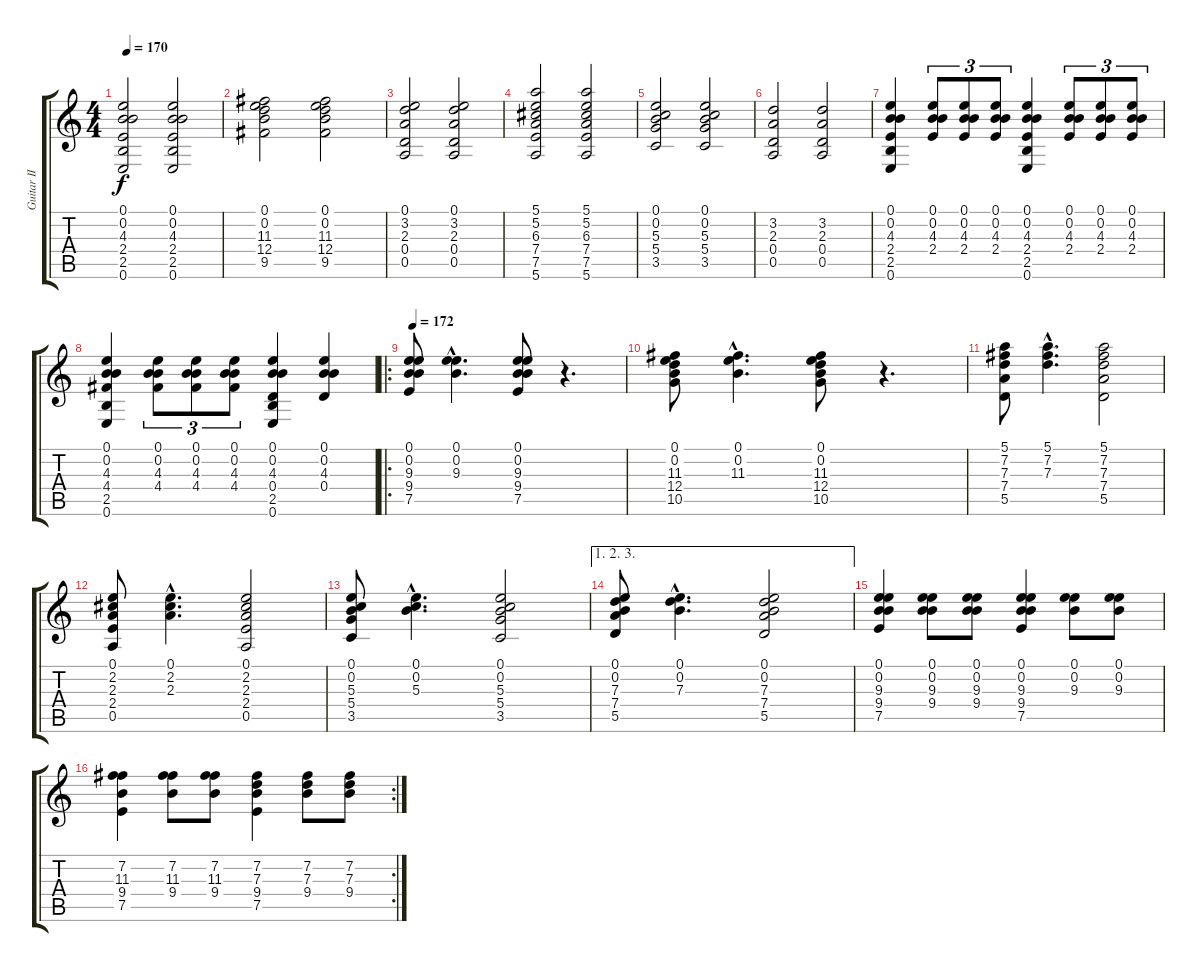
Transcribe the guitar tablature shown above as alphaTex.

\track ("Guitar II" "Guitar II") {instrument acousticguitarsteel}
\staff {score tabs}
\tuning (E4 B3 G3 D3 A2 E2) {hide}
\ts (4 4)
\tempo 170
\clef g2
\ks c
(0.1 0.2 4.3 2.4 2.5 0.6).2{dy f} (0.1 0.2 4.3 2.4 2.5 0.6).2 |
(0.1 0.2 11.3 12.4 9.5).2 (0.1 0.2 11.3 12.4 9.5).2 |
(0.1 3.2 2.3 0.4 0.5).2 (0.1 3.2 2.3 0.4 0.5).2 |
(5.1 5.2 6.3 7.4 7.5 5.6).2 (5.1 5.2 6.3 7.4 7.5 5.6).2 |
(0.1 0.2 5.3 5.4 3.5).2 (0.1 0.2 5.3 5.4 3.5).2 |
(3.2 2.3 0.4 0.5).2 (3.2 2.3 0.4 0.5).2 |
(0.1 0.2 4.3 2.4 2.5 0.6).4 (0.1 0.2 4.3 2.4).8{tu (3 2)} (0.1 0.2 4.3 2.4).8{tu (3 2)} (0.1 0.2 4.3 2.4).8{tu (3 2)} (0.1 0.2 4.3 2.4 2.5 0.6).4 (0.1 0.2 4.3 2.4).8{tu (3 2)} (0.1 0.2 4.3 2.4).8{tu (3 2)} (0.1 0.2 4.3 2.4).8{tu (3 2)} |
(0.1 0.2 4.3 4.4 2.5 0.6).4 (0.1 0.2 4.3 4.4).8{tu (3 2)} (0.1 0.2 4.3 4.4).8{tu (3 2)} (0.1 0.2 4.3 4.4).8{tu (3 2)} (0.1 0.2 4.3 0.4 2.5 0.6).4 (0.1 0.2 4.3 0.4).4 |
\ro
\tempo 172
(0.1 0.2 9.3 9.4 7.5).8 (0.1{hac} 0.2{hac} 9.3{hac}).4{d} (0.1 0.2 9.3 9.4 7.5).8 r.4{d} |
(0.1 0.2 11.3 12.4 10.5).8 (0.1{hac} 0.2{hac} 11.3{hac}).4{d} (0.1 0.2 11.3 12.4 10.5).8 r.4{d} |
(5.1 7.2 7.3 7.4 5.5).8 (5.1{hac} 7.2{hac} 7.3{hac}).4{d} (5.1 7.2 7.3 7.4 5.5).2 |
(0.1 2.2 2.3 2.4 0.5).8 (0.1{hac} 2.2{hac} 2.3{hac}).4{d} (0.1 2.2 2.3 2.4 0.5).2 |
(0.1 0.2 5.3 5.4 3.5).8 (0.1{hac} 0.2{hac} 5.3{hac}).4{d} (0.1 0.2 5.3 5.4 3.5).2 |
\ae (1 2 3)
(0.1 0.2 7.3 7.4 5.5).8 (0.1{hac} 0.2{hac} 7.3{hac}).4{d} (0.1 0.2 7.3 7.4 5.5).2 |
(0.1 0.2 9.3 9.4 7.5).4 (0.1 0.2 9.3 9.4).8 (0.1 0.2 9.3 9.4).8 (0.1 0.2 9.3 9.4 7.5).4 (0.1 0.2 9.3).8 (0.1 0.2 9.3).8 |
\rc 2
(7.2 11.3 9.4 7.5).4 (7.2 11.3 9.4).8 (7.2 11.3 9.4).8 (7.2 7.3 9.4 7.5).4 (7.2 7.3 9.4).8 (7.2 7.3 9.4).8
